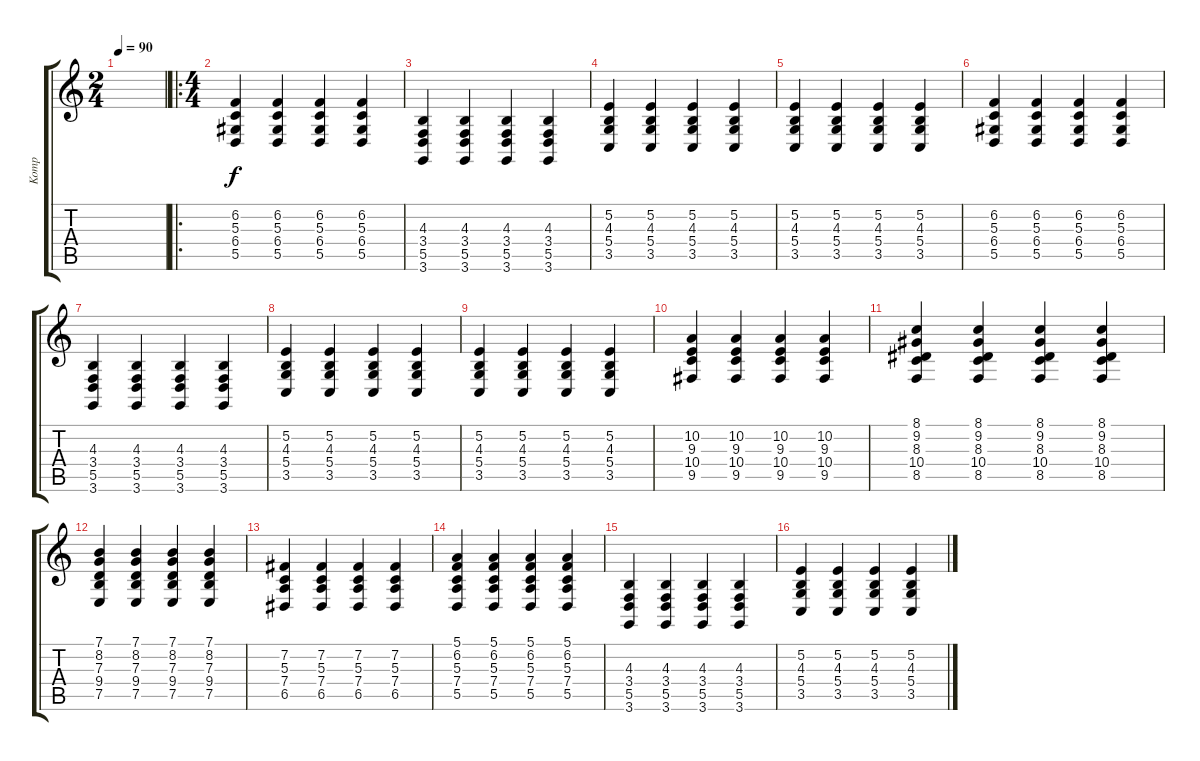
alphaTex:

\track ("Komp" "Komp") {instrument acousticgrandpiano}
\staff {score tabs}
\tuning (E4 B3 G3 D3 A2 E2) {hide}
\ts (2 4)
\tempo 90
\clef g2
\ks c
|
\ro
\ts (4 4)
(6.2 5.3 6.4 5.5).4 (6.2 5.3 6.4 5.5).4 (6.2 5.3 6.4 5.5).4 (6.2 5.3 6.4 5.5).4 |
(4.3 3.4 5.5 3.6).4 (4.3 3.4 5.5 3.6).4 (4.3 3.4 5.5 3.6).4 (4.3 3.4 5.5 3.6).4 |
(5.2 4.3 5.4 3.5).4 (5.2 4.3 5.4 3.5).4 (5.2 4.3 5.4 3.5).4 (5.2 4.3 5.4 3.5).4 |
(5.2 4.3 5.4 3.5).4 (5.2 4.3 5.4 3.5).4 (5.2 4.3 5.4 3.5).4 (5.2 4.3 5.4 3.5).4 |
(6.2 5.3 6.4 5.5).4 (6.2 5.3 6.4 5.5).4 (6.2 5.3 6.4 5.5).4 (6.2 5.3 6.4 5.5).4 |
(4.3 3.4 5.5 3.6).4 (4.3 3.4 5.5 3.6).4 (4.3 3.4 5.5 3.6).4 (4.3 3.4 5.5 3.6).4 |
(5.2 4.3 5.4 3.5).4 (5.2 4.3 5.4 3.5).4 (5.2 4.3 5.4 3.5).4 (5.2 4.3 5.4 3.5).4 |
(5.2 4.3 5.4 3.5).4 (5.2 4.3 5.4 3.5).4 (5.2 4.3 5.4 3.5).4 (5.2 4.3 5.4 3.5).4 |
(10.2 9.3 10.4 9.5).4 (10.2 9.3 10.4 9.5).4 (10.2 9.3 10.4 9.5).4 (10.2 9.3 10.4 9.5).4 |
(8.1 9.2 8.3 10.4 8.5).4 (8.1 9.2 8.3 10.4 8.5).4 (8.1 9.2 8.3 10.4 8.5).4 (8.1 9.2 8.3 10.4 8.5).4 |
(7.1 8.2 7.3 9.4 7.5).4 (7.1 8.2 7.3 9.4 7.5).4 (7.1 8.2 7.3 9.4 7.5).4 (7.1 8.2 7.3 9.4 7.5).4 |
(7.2 5.3 7.4 6.5).4 (7.2 5.3 7.4 6.5).4 (7.2 5.3 7.4 6.5).4 (7.2 5.3 7.4 6.5).4 |
(5.1 6.2 5.3 7.4 5.5).4 (5.1 6.2 5.3 7.4 5.5).4 (5.1 6.2 5.3 7.4 5.5).4 (5.1 6.2 5.3 7.4 5.5).4 |
(4.3 3.4 5.5 3.6).4 (4.3 3.4 5.5 3.6).4 (4.3 3.4 5.5 3.6).4 (4.3 3.4 5.5 3.6).4 |
(5.2 4.3 5.4 3.5).4 (5.2 4.3 5.4 3.5).4 (5.2 4.3 5.4 3.5).4 (5.2 4.3 5.4 3.5).4
